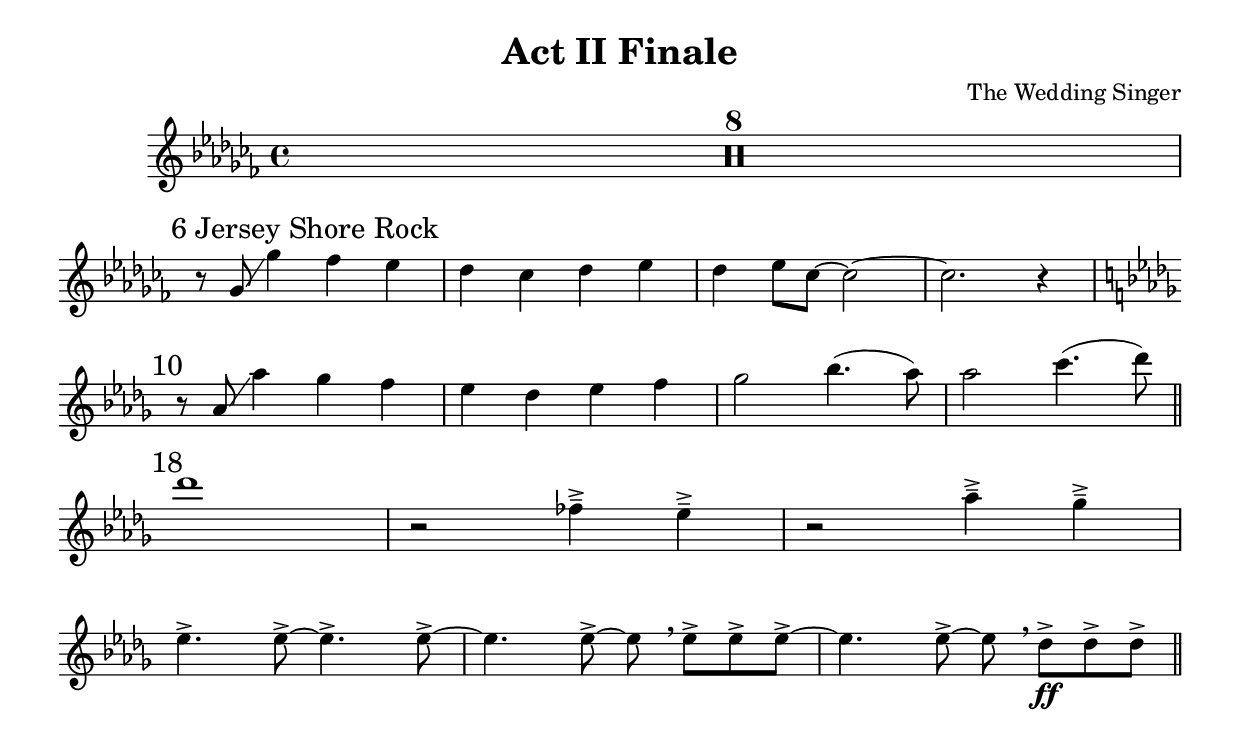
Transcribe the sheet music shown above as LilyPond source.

\header {
  title = "Act II Finale"
  composer = "The Wedding Singer"
}

\score {
\transpose fis des
  \relative c' {
  \override Score.BarNumber.break-visibility = ##(#f #f #f)
  \key e \major
    \compressFullBarRests
    R1*8 \break
    
    \mark "6 Jersey Shore Rock" r8 b'8\glissando b'4 a gis fis e fis gis fis gis8 e~ e2 ~ e2. r4 | \break
  
    \mark "10" \key fis \major r8 cis8\glissando cis'4 b ais gis fis gis ais | b2 dis4.( cis8) cis2 eis4.( fis8) \bar "||" \break
    \mark "18" fis1 r2 a,4---> gis---> r2 cis4---> b4---> \break
    gis4.-> gis8-> ~ gis4.-> gis8-> ~ | gis4. gis8-> ~ gis \breathe gis-> gis-> gis-> ~ | gis4. gis8-> ~ gis \breathe fis->\ff fis-> fis-> \bar "||" \break


  }

  \layout {}
  \midi {}
}